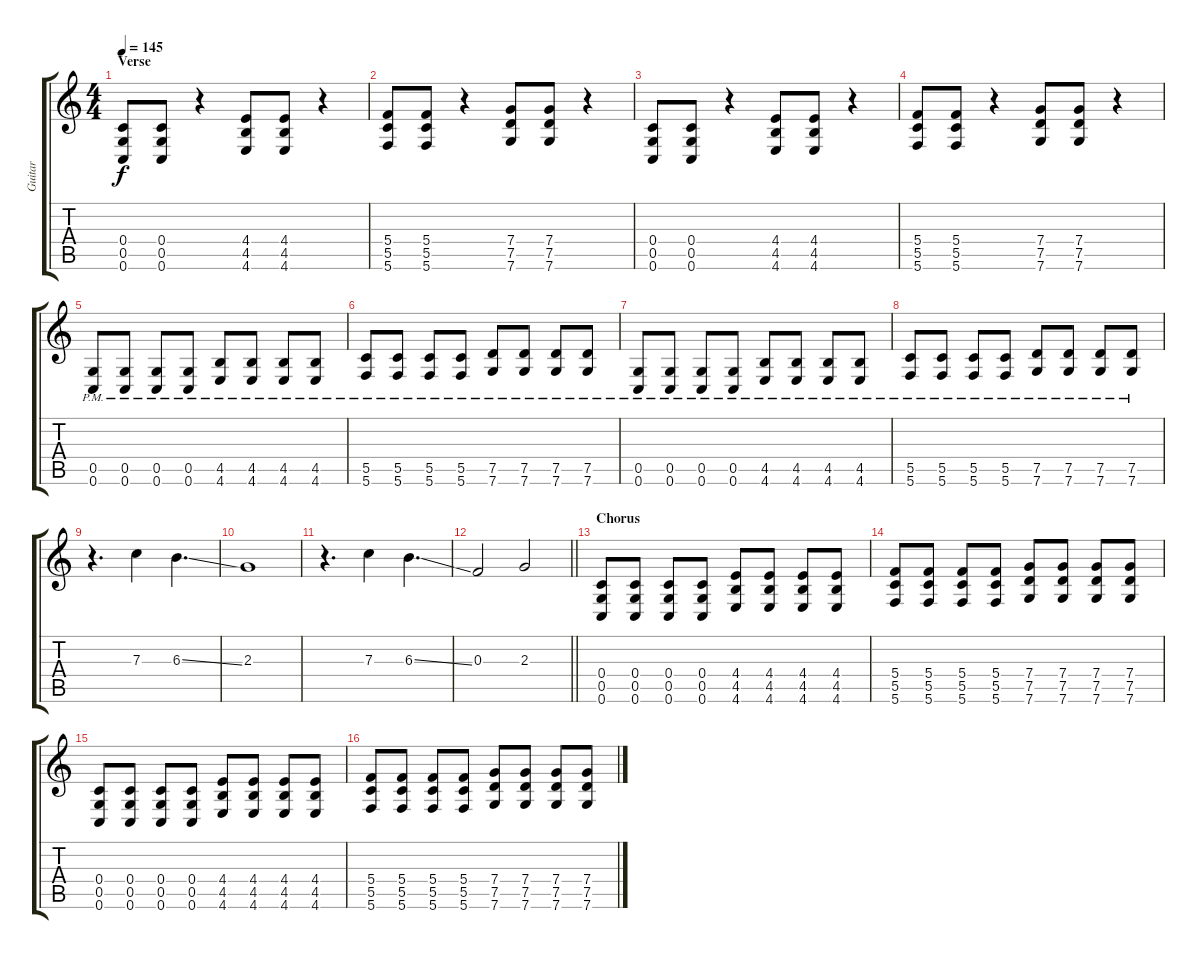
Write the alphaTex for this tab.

\track ("Guitar" "Guitar") {instrument overdrivenguitar}
\staff {score tabs}
\tuning (D4 A3 F3 C3 G2 C2) {hide}
\ts (4 4)
\section ("" "Verse")
\tempo 145
\clef g2
\ks c
(0.4 0.5 0.6).8{dy f} (0.4 0.5 0.6).8 r.4 (4.4 4.5 4.6).8 (4.4 4.5 4.6).8 r.4 |
(5.4 5.5 5.6).8 (5.4 5.5 5.6).8 r.4 (7.4 7.5 7.6).8 (7.4 7.5 7.6).8 r.4 |
(0.4 0.5 0.6).8 (0.4 0.5 0.6).8 r.4 (4.4 4.5 4.6).8 (4.4 4.5 4.6).8 r.4 |
(5.4 5.5 5.6).8 (5.4 5.5 5.6).8 r.4 (7.4 7.5 7.6).8 (7.4 7.5 7.6).8 r.4 |
(0.5{pm} 0.6{pm}).8 (0.5{pm} 0.6{pm}).8 (0.5{pm} 0.6{pm}).8 (0.5{pm} 0.6{pm}).8 (4.5{pm} 4.6{pm}).8 (4.5{pm} 4.6{pm}).8 (4.5{pm} 4.6{pm}).8 (4.5{pm} 4.6{pm}).8 |
(5.5{pm} 5.6{pm}).8 (5.5{pm} 5.6{pm}).8 (5.5{pm} 5.6{pm}).8 (5.5{pm} 5.6{pm}).8 (7.5{pm} 7.6{pm}).8 (7.5{pm} 7.6{pm}).8 (7.5{pm} 7.6{pm}).8 (7.5{pm} 7.6{pm}).8 |
(0.5{pm} 0.6{pm}).8 (0.5{pm} 0.6{pm}).8 (0.5{pm} 0.6{pm}).8 (0.5{pm} 0.6{pm}).8 (4.5{pm} 4.6{pm}).8 (4.5{pm} 4.6{pm}).8 (4.5{pm} 4.6{pm}).8 (4.5{pm} 4.6{pm}).8 |
(5.5{pm} 5.6{pm}).8 (5.5{pm} 5.6{pm}).8 (5.5{pm} 5.6{pm}).8 (5.5{pm} 5.6{pm}).8 (7.5{pm} 7.6{pm}).8 (7.5{pm} 7.6{pm}).8 (7.5{pm} 7.6{pm}).8 (7.5{pm} 7.6{pm}).8 |
r.4{d} 7.3.4 6.3{ss}.4{d} |
2.3.1 |
r.4{d} 7.3.4 6.3{ss}.4{d} |
\barLineRight lightlight
0.3.2 2.3.2 |
\section ("" "Chorus")
(0.4 0.5 0.6).8 (0.4 0.5 0.6).8 (0.4 0.5 0.6).8 (0.4 0.5 0.6).8 (4.4 4.5 4.6).8 (4.4 4.5 4.6).8 (4.4 4.5 4.6).8 (4.4 4.5 4.6).8 |
(5.4 5.5 5.6).8 (5.4 5.5 5.6).8 (5.4 5.5 5.6).8 (5.4 5.5 5.6).8 (7.4 7.5 7.6).8 (7.4 7.5 7.6).8 (7.4 7.5 7.6).8 (7.4 7.5 7.6).8 |
(0.4 0.5 0.6).8 (0.4 0.5 0.6).8 (0.4 0.5 0.6).8 (0.4 0.5 0.6).8 (4.4 4.5 4.6).8 (4.4 4.5 4.6).8 (4.4 4.5 4.6).8 (4.4 4.5 4.6).8 |
(5.4 5.5 5.6).8 (5.4 5.5 5.6).8 (5.4 5.5 5.6).8 (5.4 5.5 5.6).8 (7.4 7.5 7.6).8 (7.4 7.5 7.6).8 (7.4 7.5 7.6).8 (7.4 7.5 7.6).8
